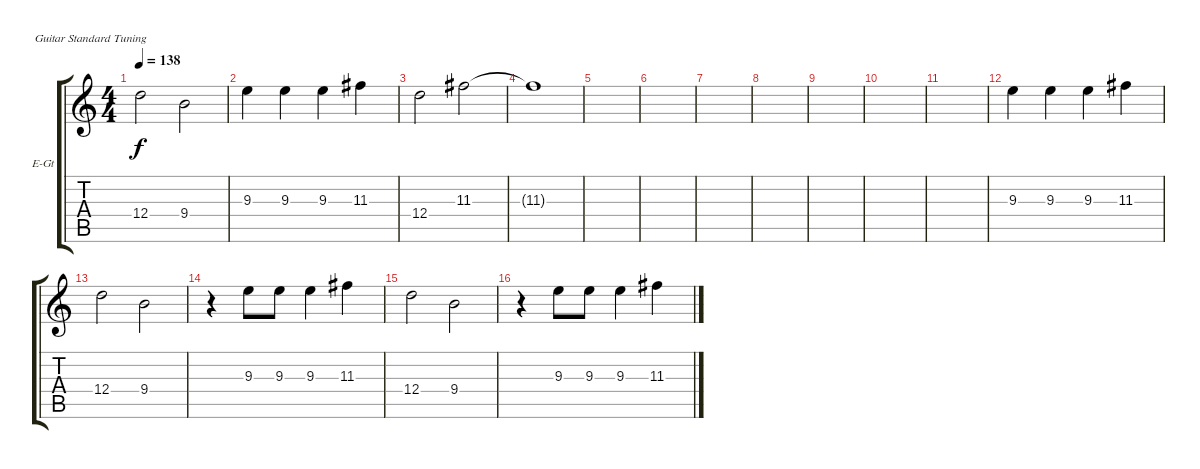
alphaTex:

\defaultSystemsLayout 4
\bracketExtendMode groupsimilarinstruments
\firstSystemTrackNameOrientation horizontal
\otherSystemsTrackNameOrientation horizontal
\track ("Voice" "E-Gt") {instrument electricguitarclean}
\staff {score tabs}
\tuning (E4 B3 G3 D3 A2 E2)
\ts (4 4)
\tempo 138
\clef g2
\ks c
12.4.2{dy f} 9.4.2 |
9.3.4 9.3.4 9.3.4 11.3.4 |
12.4.2 11.3.2 |
11.3{t}.1 |
|
|
|
|
|
|
|
9.3.4 9.3.4 9.3.4 11.3.4 |
12.4.2 9.4.2 |
r.4 9.3.8 9.3.8 9.3.4 11.3.4 |
12.4.2 9.4.2 |
r.4 9.3.8 9.3.8 9.3.4 11.3.4
